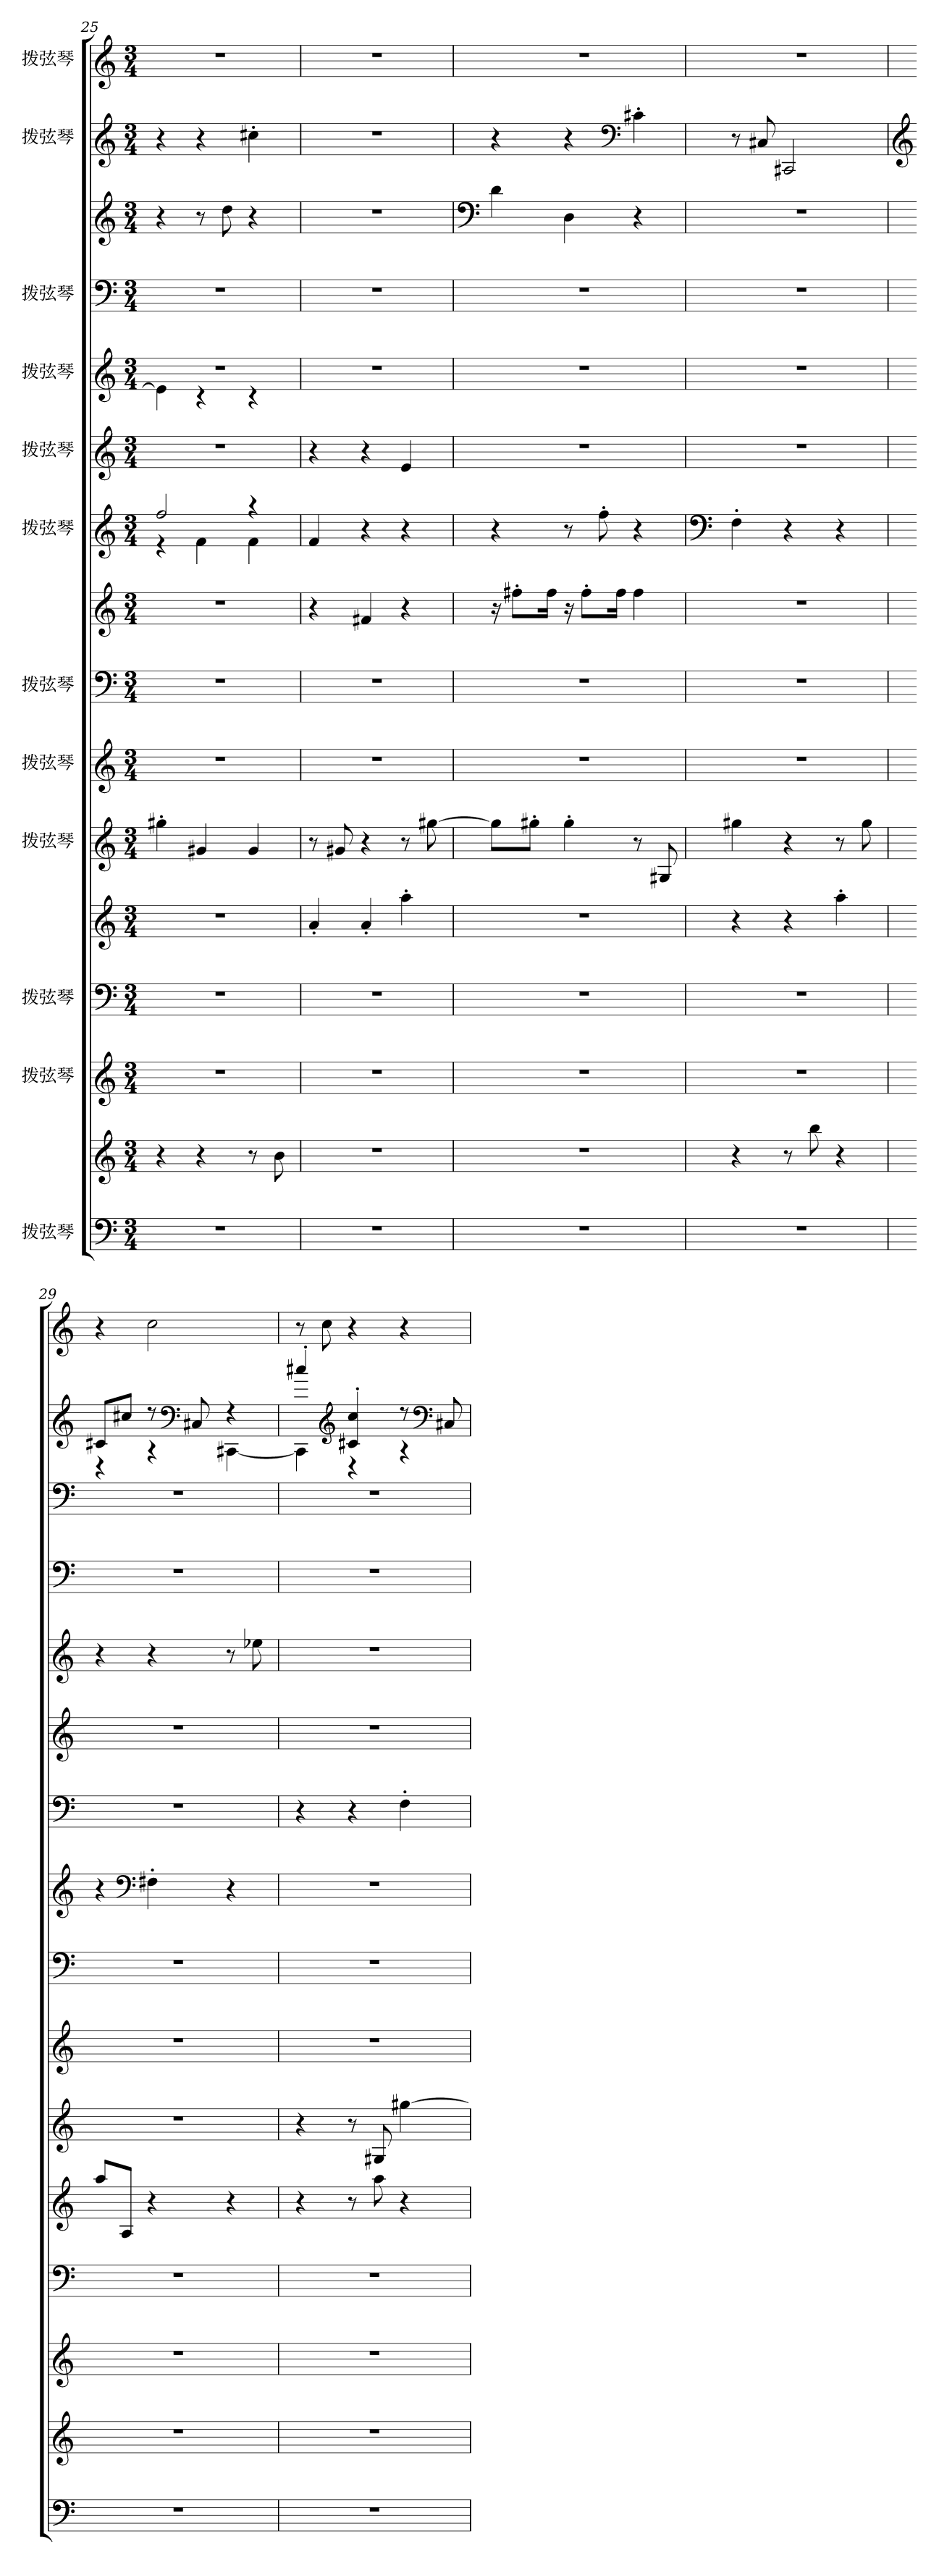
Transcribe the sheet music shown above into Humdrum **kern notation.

**kern	**kern	**kern	**kern	**kern	**kern	**kern	**kern	**kern	**kern	**kern	**kern	**kern	**kern	**kern	**kern
*part12	*part12	*part11	*part10	*part10	*part9	*part8	*part7	*part7	*part6	*part5	*part4	*part3	*part3	*part2	*part1
*staff16	*staff15	*staff14	*staff13	*staff12	*staff11	*staff10	*staff9	*staff8	*staff7	*staff6	*staff5	*staff4	*staff3	*staff2	*staff1
*I"拨弦琴	*	*I"拨弦琴	*I"拨弦琴	*	*I"拨弦琴	*I"拨弦琴	*I"拨弦琴	*	*I"拨弦琴	*I"拨弦琴	*I"拨弦琴	*I"拨弦琴	*	*I"拨弦琴	*I"拨弦琴
*clefF4	*clefG2	*clefG2	*clefF4	*clefG2	*clefG2	*clefG2	*clefF4	*clefG2	*clefG2	*clefG2	*clefG2	*clefF4	*clefG2	*clefG2	*clefG2
*k[]	*k[]	*k[]	*k[]	*k[]	*k[]	*k[]	*k[]	*k[]	*k[]	*k[]	*k[]	*k[]	*k[]	*k[]	*k[]
*M3/4	*M3/4	*M3/4	*M3/4	*M3/4	*M3/4	*M3/4	*M3/4	*M3/4	*M3/4	*M3/4	*M3/4	*M3/4	*M3/4	*M3/4	*M3/4
=25	=25	=25	=25	=25	=25	=25	=25	=25	=25	=25	=25	=25	=25	=25	=25
*	*	*	*	*	*	*	*	*	*^	*	*^	*	*	*	*
2.r	4r	2.r	2.r	2.r	4gg#X'\	2.r	2.r	2.r	2ff/	4r	2.r	2.r	4e-\]	2.r	4r	4r	2.r
.	4r	.	.	.	4g#X/	.	.	.	.	4f\	.	.	4r	.	8r	4r	.
.	.	.	.	.	.	.	.	.	.	.	.	.	.	.	8dd\	.	.
.	8r	.	.	.	4g#/	.	.	.	4r	4f\	.	.	4r	.	4r	4cc#X'\	.
.	8b\	.	.	.	.	.	.	.	.	.	.	.	.	.	.	.	.
*	*	*	*	*	*	*	*	*	*v	*v	*	*v	*v	*	*	*	*
=26	=26	=26	=26	=26	=26	=26	=26	=26	=26	=26	=26	=26	=26	=26	=26
2.r	2.r	2.r	2.r	4a'/	8r	2.r	2.r	4r	4f/	4r	2.r	2.r	2.r	2.r	2.r
.	.	.	.	.	8g#X/	.	.	.	.	.	.	.	.	.	.
.	.	.	.	4a'/	4r	.	.	4f#X/	4r	4r	.	.	.	.	.
.	.	.	.	4aa'\	8r	.	.	4r	4r	4e/	.	.	.	.	.
.	.	.	.	.	[8gg#X\	.	.	.	.	.	.	.	.	.	.
!!LO:PB:g=z
=27	=27	=27	=27	=27	=27	=27	=27	=27	=27	=27	=27	=27	=27	=27	=27
*	*	*	*	*	*	*	*	*	*	*	*	*	*clefF4	*	*
2.r	2.r	2.r	2.r	2.r	8gg#\L]	2.r	2.r	16r	4r	2.r	2.r	2.r	4d\	4r	2.r
.	.	.	.	.	.	.	.	8ff#X'\L	.	.	.	.	.	.	.
.	.	.	.	.	8gg#X'\J	.	.	.	.	.	.	.	.	.	.
.	.	.	.	.	.	.	.	16ff#\Jk	.	.	.	.	.	.	.
.	.	.	.	.	4gg#'\	.	.	16r	8r	.	.	.	4D\	4r	.
.	.	.	.	.	.	.	.	8ff#'\L	.	.	.	.	.	.	.
.	.	.	.	.	.	.	.	.	8ff'\	.	.	.	.	.	.
.	.	.	.	.	.	.	.	16ff#\Jk	.	.	.	.	.	.	.
*	*	*	*	*	*	*	*	*	*	*	*	*	*	*clefF4	*
.	.	.	.	.	8r	.	.	4ff#\	4r	.	.	.	4r	4c#X'\	.
.	.	.	.	.	8G#X/	.	.	.	.	.	.	.	.	.	.
=28	=28	=28	=28	=28	=28	=28	=28	=28	=28	=28	=28	=28	=28	=28	=28
*	*	*	*	*	*	*	*	*	*clefF4	*	*	*	*	*	*
2.r	4r	2.r	2.r	4r	4gg#X\	2.r	2.r	2.r	4F'\	2.r	2.r	2.r	2.r	8r	2.r
.	.	.	.	.	.	.	.	.	.	.	.	.	.	8C#X/	.
.	8r	.	.	4r	4r	.	.	.	4r	.	.	.	.	2CC#X/	.
.	8bb\	.	.	.	.	.	.	.	.	.	.	.	.	.	.
.	4r	.	.	4aa'\	8r	.	.	.	4r	.	.	.	.	.	.
.	.	.	.	.	8gg#\	.	.	.	.	.	.	.	.	.	.
=29	=29	=29	=29	=29	=29	=29	=29	=29	=29	=29	=29	=29	=29	=29	=29
*	*	*	*	*	*	*	*	*	*	*	*	*	*	*clefG2	*
*	*	*	*	*	*	*	*	*	*	*	*	*	*	*^	*
2.r	2.r	2.r	2.r	8aa/L	2.r	2.r	2.r	4r	2.r	2.r	4r	2.r	2.r	8c#X/L	4r	4r
.	.	.	.	8A/J	.	.	.	.	.	.	.	.	.	8cc#X/J	.	.
*	*	*	*	*	*	*	*	*clefF4	*	*	*	*	*	*	*	*
.	.	.	.	4r	.	.	.	4F#X'\	.	.	4r	.	.	8r	4r	2cc\
*	*	*	*	*	*	*	*	*	*	*	*	*	*	*clefF4	*	*
.	.	.	.	.	.	.	.	.	.	.	.	.	.	8C#X/	.	.
.	.	.	.	4r	.	.	.	4r	.	.	8r	.	.	4r	[4CC#X\	.
.	.	.	.	.	.	.	.	.	.	.	8ee-X\	.	.	.	.	.
!!LO:PB:g=z
=30	=30	=30	=30	=30	=30	=30	=30	=30	=30	=30	=30	=30	=30	=30	=30	=30
2.r	2.r	2.r	2.r	4r	4r	2.r	2.r	2.r	4r	2.r	2.r	2.r	2.r	4cc#X'/	4CC#\]	8r
.	.	.	.	.	.	.	.	.	.	.	.	.	.	.	.	8cc\
*	*	*	*	*	*	*	*	*	*	*	*	*	*	*clefG2	*	*
.	.	.	.	8r	8r	.	.	.	4r	.	.	.	.	4c#X/' 4cc#/'	4r	4r
.	.	.	.	8aa\	8G#X/	.	.	.	.	.	.	.	.	.	.	.
.	.	.	.	4r	[4gg#X\	.	.	.	4F'\	.	.	.	.	8r	4r	4r
*	*	*	*	*	*	*	*	*	*	*	*	*	*	*clefF4	*	*
.	.	.	.	.	.	.	.	.	.	.	.	.	.	8C#X/	.	.
*	*	*	*	*	*	*	*	*	*	*	*	*	*	*v	*v	*
=	=	=	=	=	=	=	=	=	=	=	=	=	=	=	=
*-	*-	*-	*-	*-	*-	*-	*-	*-	*-	*-	*-	*-	*-	*-	*-
